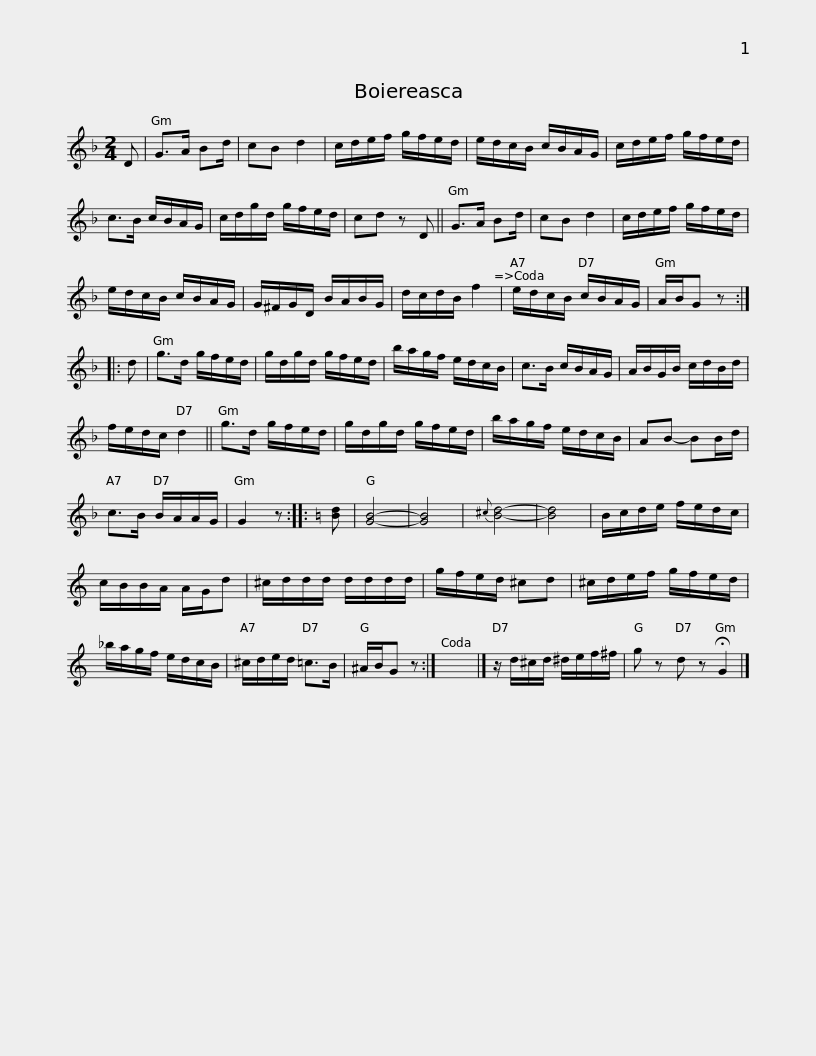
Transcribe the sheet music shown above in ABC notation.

X:1
L:1/8
M:2/4
I:linebreak $
K:F
V:1 treble
V:1
 D | G>A Bd/ | cB d2 | c/d/e/f/ g/f/e/d/ | e/d/c/B/ c/B/A/G/ | %5
 c/d/e/f/ g/f/e/d/ | c>B c/B/A/G/ | c/d/g/d/ g/f/e/d/ |$ cd z D || G>A Bd/ | %10
 cB d2 | c/d/e/f/ g/f/e/d/ | e/d/c/B/ c/B/A/G/ | G/^F/G/D/ B/A/B/G/ | d/c/d/B/ f2 |$ %15
 e/d/c/B/ c/B/A/G/ | A/B/G z :: d | g>d g/f/e/d/ | g/d/g/d/ g/f/e/d/ | %20
 b/a/g/f/ e/d/c/B/ | c>B c/B/A/G/ |$ A/B/G/B/ c/d/B/d/ | f/e/d/c/ d2 || g>d g/f/e/d/ | %25
 g/d/g/d/ g/f/e/d/ | b/a/g/f/ e/d/c/B/ | AB- BB/d/ | c>B B/A/A/G/ |$ G2 z :: %30
[K:C] [Bd] | [GB]4- | [GB]4 |{^c} [Bd]4- | [Bd]4 | %35
 B/c/d/e/ f/e/d/c/ | c/B/B/A/ A/G/d | ^c/d/d/d/ d/d/d/d/ | g/f/e/d/ ^cd |$ ^c/d/e/f/ g/f/e/d/ | %40
 _b/a/g/f/ e/d/c/B/ | ^c/d/e/d/ =c>B | ^A/B/G z :| x4 |] z/ d/^c/d/ ^d/e/f/^f/ | %45
 g z d z !fermata!G2 |] %46
